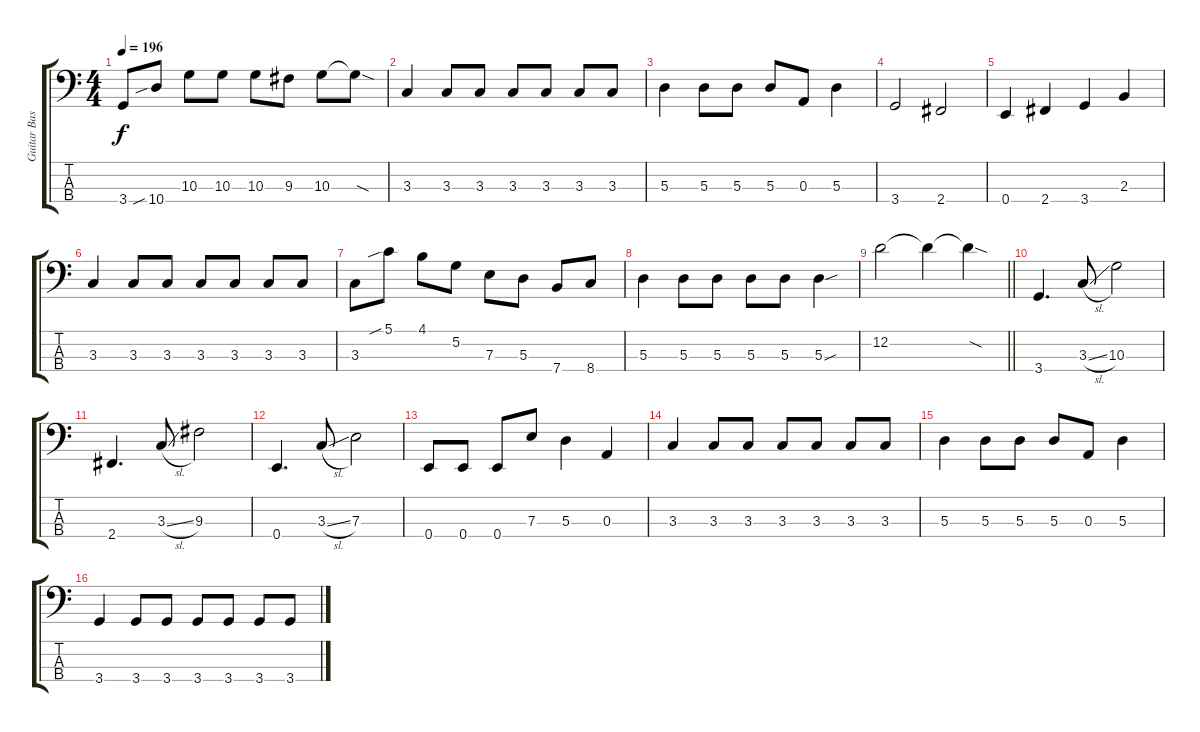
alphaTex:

\track ("Guitar Bass" "Guitar Bas") {instrument electricbassfinger}
\staff {score tabs}
\tuning (G2 D2 A1 E1) {hide}
\ts (4 4)
\tempo 196
\clef f4
\ks c
3.4.8{dy f} 10.4{sib}.8 10.3.8 10.3.8 10.3.8 9.3.8 10.3.8 10.3{sod t}.8 |
3.3.4 3.3.8 3.3.8 3.3.8 3.3.8 3.3.8 3.3.8 |
5.3.4 5.3.8 5.3.8 5.3.8 0.3.8 5.3.4 |
3.4.2 2.4.2 |
0.4.4 2.4.4 3.4.4 2.3.4 |
3.3.4 3.3.8 3.3.8 3.3.8 3.3.8 3.3.8 3.3.8 |
3.3.8 5.1{sib}.8 4.1.8 5.2.8 7.3.8 5.3.8 7.4.8 8.4.8 |
5.3.4 5.3.8 5.3.8 5.3.8 5.3.8 5.3{sou}.4 |
\barLineRight lightlight
12.2.2 12.2{t}.4 12.2{sod t}.4 |
3.4.4{d} 3.3{sl}.8 10.3.2 |
2.4.4{d} 3.3{sl}.8 9.3.2 |
0.4.4{d} 3.3{sl}.8 7.3.2 |
0.4.8 0.4.8 0.4.8 7.3.8 5.3.4 0.3.4 |
3.3.4 3.3.8 3.3.8 3.3.8 3.3.8 3.3.8 3.3.8 |
5.3.4 5.3.8 5.3.8 5.3.8 0.3.8 5.3.4 |
3.4.4 3.4.8 3.4.8 3.4.8 3.4.8 3.4.8 3.4.8
